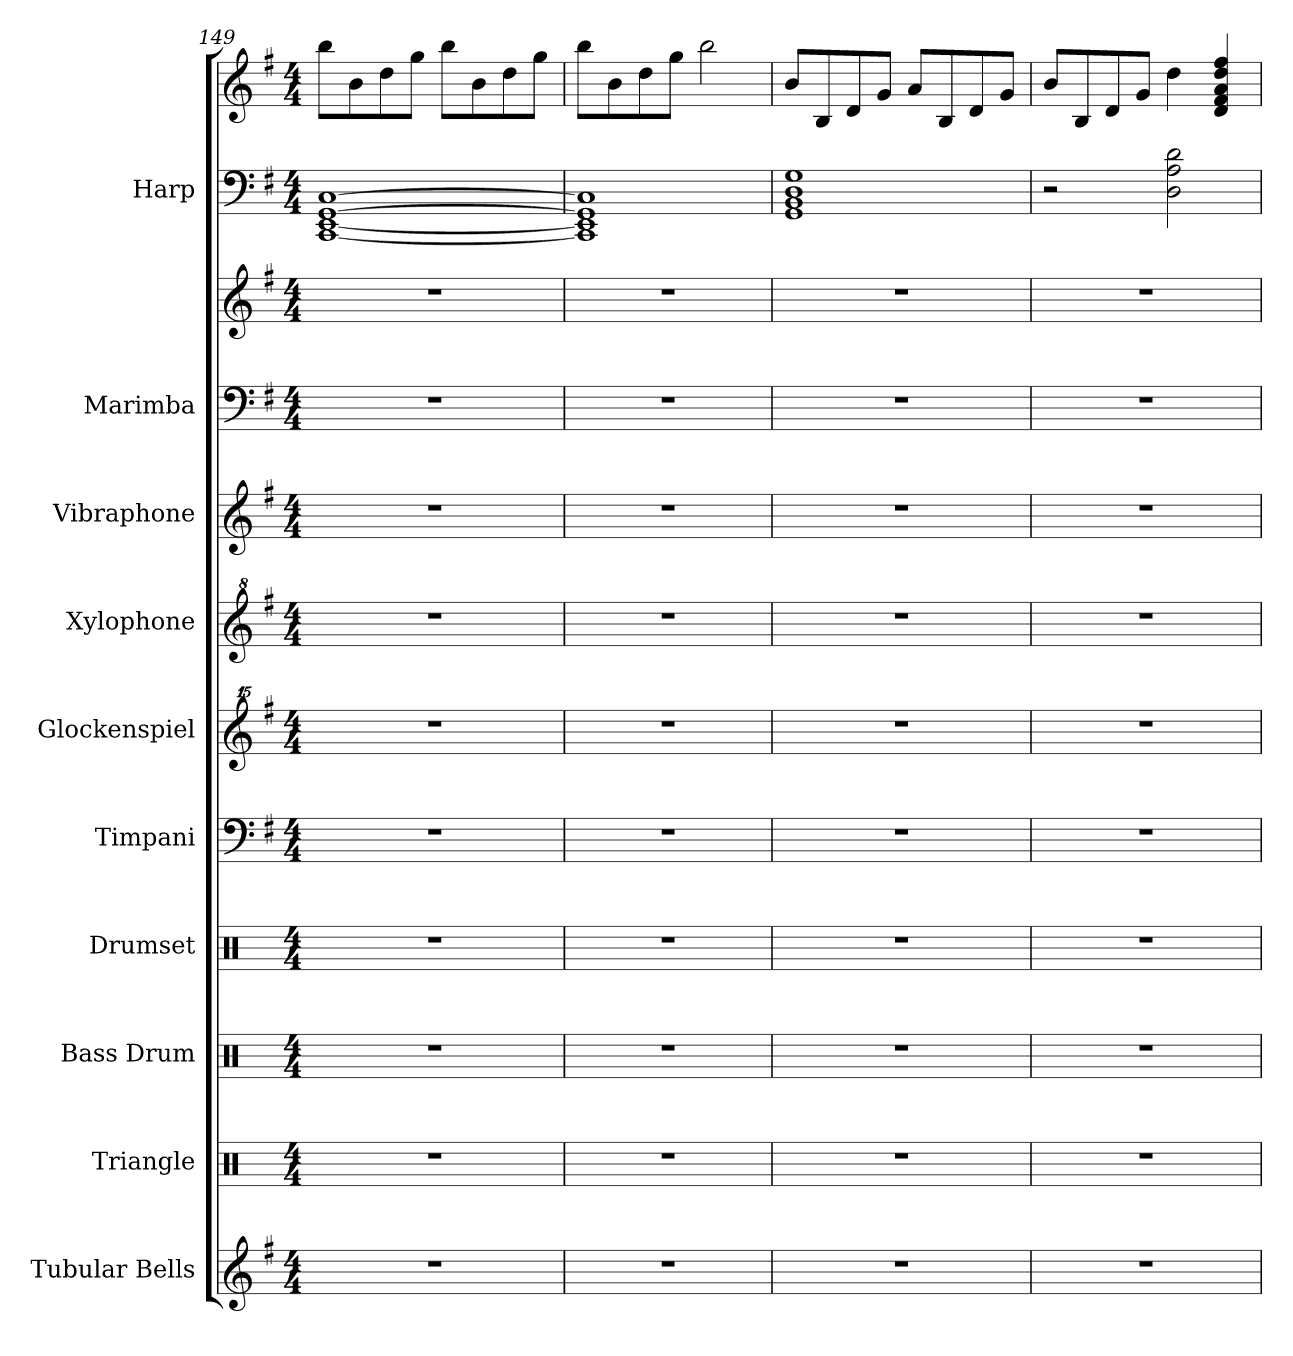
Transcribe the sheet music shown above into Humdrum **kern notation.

**kern	**kern	**kern	**kern	**kern	**kern	**kern	**kern	**kern	**kern	**kern	**kern
*part10	*part9	*part8	*part7	*part6	*part5	*part4	*part3	*part2	*part2	*part1	*part1
*staff12	*staff11	*staff10	*staff9	*staff8	*staff7	*staff6	*staff5	*staff4	*staff3	*staff2	*staff1
*I"Tubular Bells	*I"Triangle	*I"Bass Drum	*I"Drumset	*I"Timpani	*I"Glockenspiel	*I"Xylophone	*I"Vibraphone	*I"Marimba	*	*I"Harp	*
*I'Tu. Be.	*I'Trgl.	*I'B. Dr.	*I'Drs.	*I'Timp.	*I'Glk.	*I'Xyl.	*I'Vib.	*I'Mrm.	*	*I'Hrp.	*
*clefG2	*clefX	*clefX	*clefX	*clefF4	*clefG^^2	*clefG^2	*clefG2	*clefF4	*clefG2	*clefF4	*clefG2
*k[f#]	*k[]	*k[]	*k[]	*k[f#]	*k[f#]	*k[f#]	*k[f#]	*k[f#]	*k[f#]	*k[f#]	*k[f#]
*G:	*C:	*C:	*C:	*G:	*G:	*G:	*G:	*G:	*G:	*G:	*G:
*M4/4	*M4/4	*M4/4	*M4/4	*M4/4	*M4/4	*M4/4	*M4/4	*M4/4	*M4/4	*M4/4	*M4/4
=149	=149	=149	=149	=149	=149	=149	=149	=149	=149	=149	=149
1r	1r	1r	1r	1r	1r	1r	1r	1r	1r	[1CC [1EE [1GG [1C	8bb\L
.	.	.	.	.	.	.	.	.	.	.	8b\
.	.	.	.	.	.	.	.	.	.	.	8dd\
.	.	.	.	.	.	.	.	.	.	.	8gg\J
.	.	.	.	.	.	.	.	.	.	.	8bb\L
.	.	.	.	.	.	.	.	.	.	.	8b\
.	.	.	.	.	.	.	.	.	.	.	8dd\
.	.	.	.	.	.	.	.	.	.	.	8gg\J
!!LO:PB:g=z
=150	=150	=150	=150	=150	=150	=150	=150	=150	=150	=150	=150
1r	1r	1r	1r	1r	1r	1r	1r	1r	1r	1CC] 1EE] 1GG] 1C]	8bb\L
.	.	.	.	.	.	.	.	.	.	.	8b\
.	.	.	.	.	.	.	.	.	.	.	8dd\
.	.	.	.	.	.	.	.	.	.	.	8gg\J
.	.	.	.	.	.	.	.	.	.	.	2bb\
=151	=151	=151	=151	=151	=151	=151	=151	=151	=151	=151	=151
1r	1r	1r	1r	1r	1r	1r	1r	1r	1r	1GG 1BB 1D 1G	8b/L
.	.	.	.	.	.	.	.	.	.	.	8B/
.	.	.	.	.	.	.	.	.	.	.	8d/
.	.	.	.	.	.	.	.	.	.	.	8g/J
.	.	.	.	.	.	.	.	.	.	.	8a/L
.	.	.	.	.	.	.	.	.	.	.	8B/
.	.	.	.	.	.	.	.	.	.	.	8d/
.	.	.	.	.	.	.	.	.	.	.	8g/J
=152	=152	=152	=152	=152	=152	=152	=152	=152	=152	=152	=152
1r	1r	1r	1r	1r	1r	1r	1r	1r	1r	2r	8b/L
.	.	.	.	.	.	.	.	.	.	.	8B/
.	.	.	.	.	.	.	.	.	.	.	8d/
.	.	.	.	.	.	.	.	.	.	.	8g/J
.	.	.	.	.	.	.	.	.	.	2D\ 2A\ 2d\	4dd\
.	.	.	.	.	.	.	.	.	.	.	4d/ 4f#/ 4a/ 4dd/ 4ff#/
=	=	=	=	=	=	=	=	=	=	=	=
*-	*-	*-	*-	*-	*-	*-	*-	*-	*-	*-	*-
